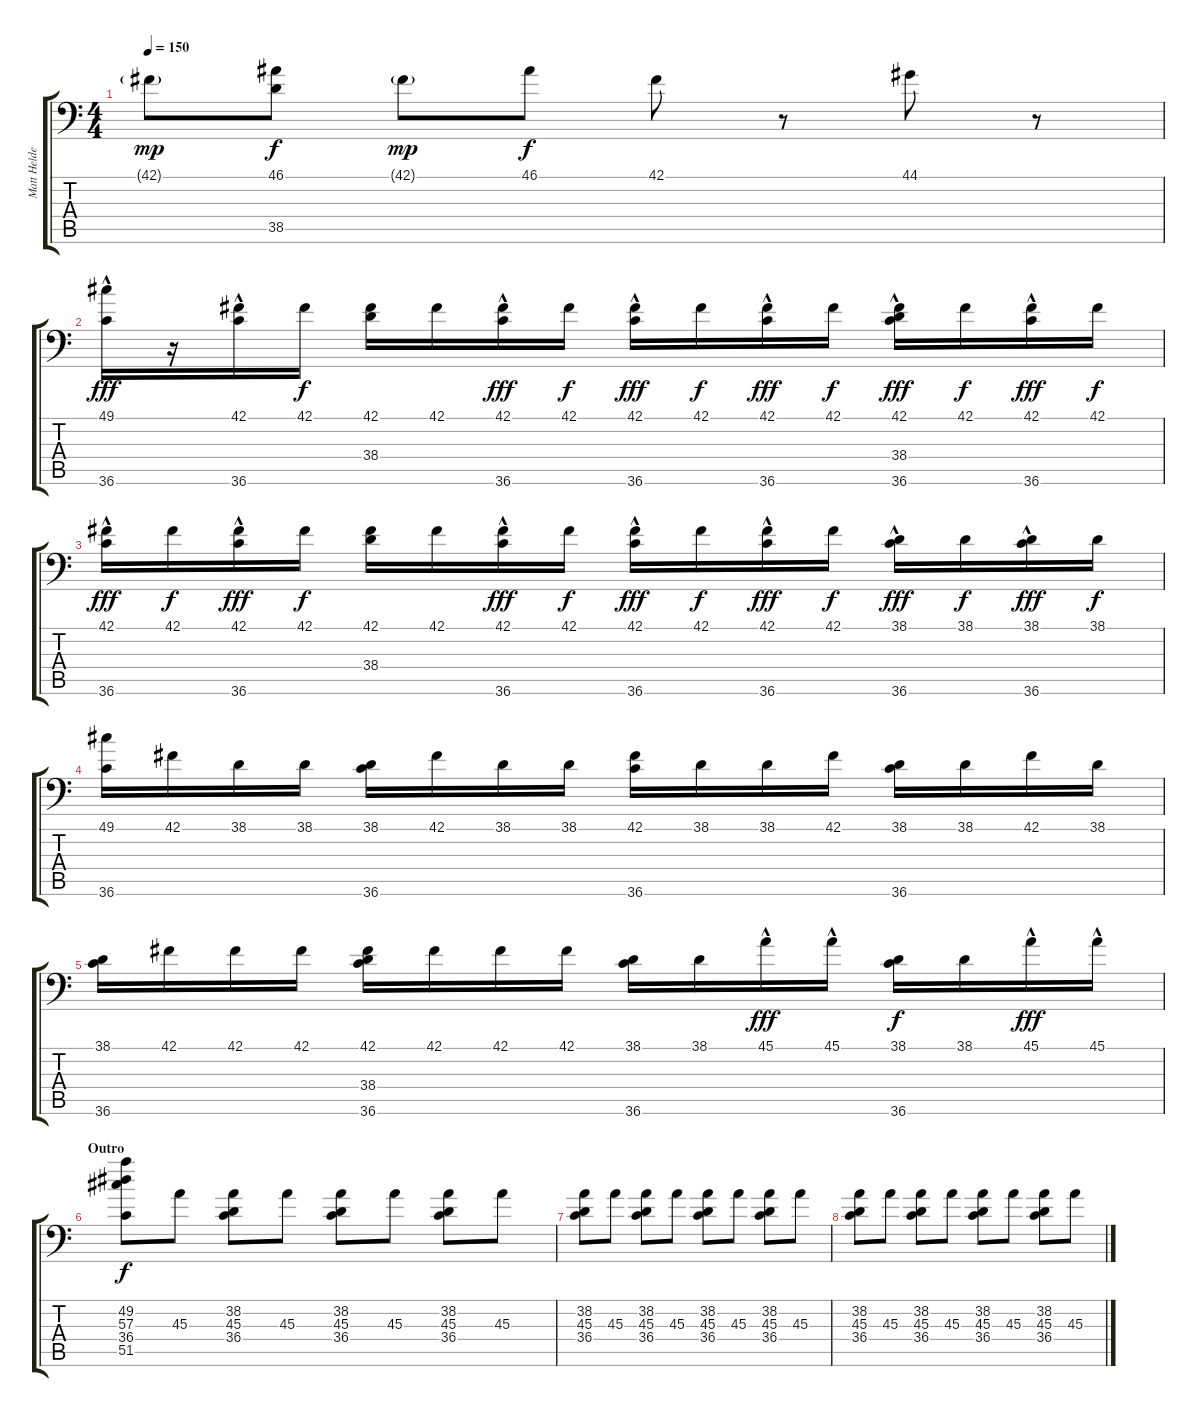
\track ("Matt Helders" "Matt Helde") {instrument acousticgrandpiano}
\staff {score tabs}
\tuning (C-1 C-1 C-1 C-1 C-1 C-1) {hide}
\ts (4 4)
\tempo 150
\clef f4
\ks c
42.1{g}.8{dy mp} (46.1 38.5).8{dy f} 42.1{g}.8{dy mp} 46.1.8{dy f} 42.1.8 r.8 44.1.8 r.8 |
(49.1 36.6{hac}).16{dy fff} r.16 (42.1 36.6{hac}).16 42.1.16{dy f} (42.1 38.4).16 42.1.16 (42.1 36.6{hac}).16{dy fff} 42.1.16{dy f} (42.1 36.6{hac}).16{dy fff} 42.1.16{dy f} (42.1 36.6{hac}).16{dy fff} 42.1.16{dy f} (42.1 38.4 36.6{hac}).16{dy fff} 42.1.16{dy f} (42.1 36.6{hac}).16{dy fff} 42.1.16{dy f} |
(42.1 36.6{hac}).16{dy fff} 42.1.16{dy f} (42.1 36.6{hac}).16{dy fff} 42.1.16{dy f} (42.1 38.4).16 42.1.16 (42.1 36.6{hac}).16{dy fff} 42.1.16{dy f} (42.1 36.6{hac}).16{dy fff} 42.1.16{dy f} (42.1 36.6{hac}).16{dy fff} 42.1.16{dy f} (38.1 36.6{hac}).16{dy fff} 38.1.16{dy f} (38.1 36.6{hac}).16{dy fff} 38.1.16{dy f} |
(49.1 36.6).16 42.1.16 38.1.16 38.1.16 (38.1 36.6).16 42.1.16 38.1.16 38.1.16 (42.1 36.6).16 38.1.16 38.1.16 42.1.16 (38.1 36.6).16 38.1.16 42.1.16 38.1.16 |
(38.1 36.6).16 42.1.16 42.1.16 42.1.16 (42.1 38.4 36.6).16 42.1.16 42.1.16 42.1.16 (38.1 36.6).16 38.1.16 45.1{hac}.16{dy fff} 45.1{hac}.16 (38.1 36.6).16{dy f} 38.1.16 45.1{hac}.16{dy fff} 45.1{hac}.16 |
\section ("" "Outro")
(49.2 57.3 36.4 51.5).8{dy f} 45.3.8 (38.2 45.3 36.4).8 45.3.8 (38.2 45.3 36.4).8 45.3.8 (38.2 45.3 36.4).8 45.3.8 |
(38.2 45.3 36.4).8 45.3.8 (38.2 45.3 36.4).8 45.3.8 (38.2 45.3 36.4).8 45.3.8 (38.2 45.3 36.4).8 45.3.8 |
(38.2 45.3 36.4).8 45.3.8 (38.2 45.3 36.4).8 45.3.8 (38.2 45.3 36.4).8 45.3.8 (38.2 45.3 36.4).8 45.3.8
